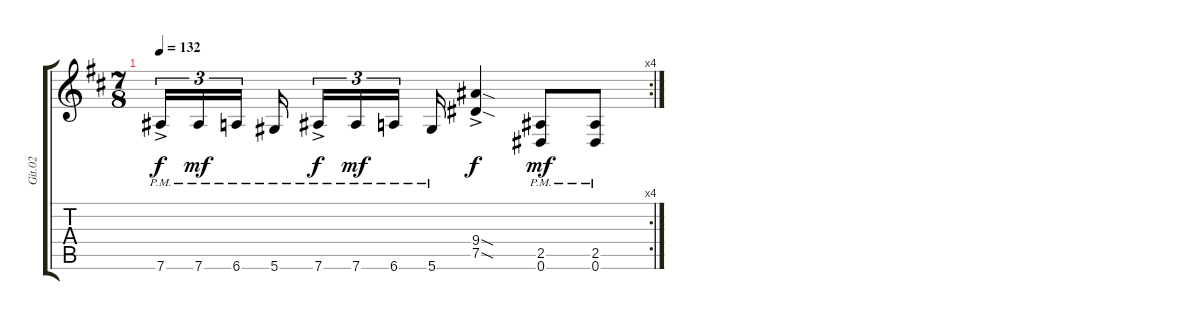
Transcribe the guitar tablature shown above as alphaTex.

\track ("Git.02" "Git.02") {instrument distortionguitar}
\staff {score tabs}
\tuning (Eb4 Bb3 Gb3 Db3 Ab2 Eb2) {hide}
\rc 4
\ts (7 8)
\tempo 132
\clef g2
\ks d
7.6{ac pm}.16{tu (3 2) dy f} 7.6{pm}.16{tu (3 2) dy mf} 6.6{pm}.16{tu (3 2)} 5.6{pm}.16{beam splitsecondary} 7.6{ac pm}.16{tu (3 2) dy f} 7.6{pm}.16{tu (3 2) dy mf} 6.6{pm}.16{tu (3 2)} 5.6{pm}.16 (9.4{sod ac} 7.5{sod ac}).4{dy f} (2.5{pm} 0.6{pm}).8{dy mf} (2.5{pm} 0.6{pm}).8
